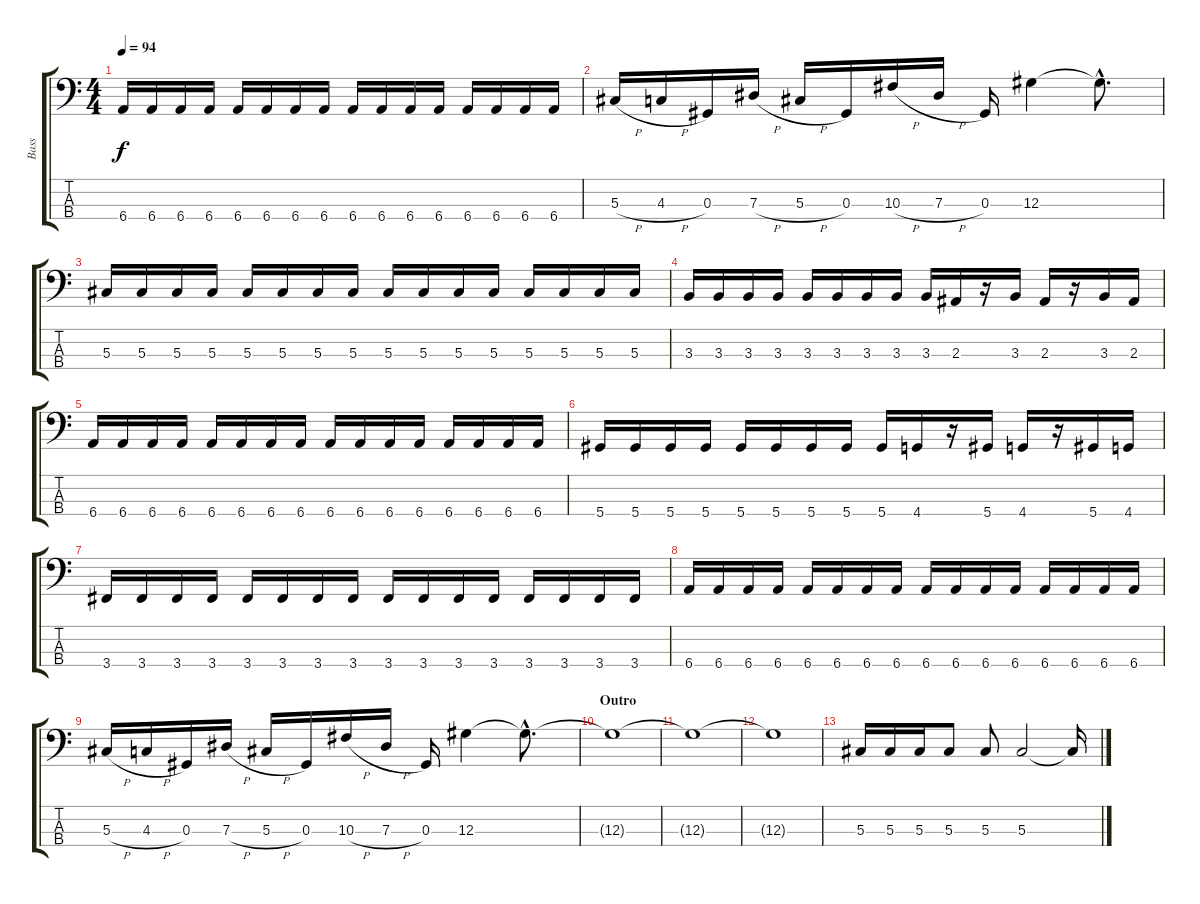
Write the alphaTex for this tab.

\track ("Bass" "Bass") {instrument electricbassfinger}
\staff {score tabs}
\tuning (Gb2 Db2 Ab1 Eb1) {hide}
\ts (4 4)
\tempo 94
\clef f4
\ks c
6.4.16{dy f} 6.4.16 6.4.16 6.4.16 6.4.16 6.4.16 6.4.16 6.4.16 6.4.16 6.4.16 6.4.16 6.4.16 6.4.16 6.4.16 6.4.16 6.4.16 |
5.3{h}.16 4.3{h}.16 0.3.16 7.3{h}.16 5.3{h}.16 0.3.16 10.3{h}.16 7.3{h}.16 0.3.16 12.3.4 12.3{hac t}.8{d} |
5.3.16 5.3.16 5.3.16 5.3.16 5.3.16 5.3.16 5.3.16 5.3.16 5.3.16 5.3.16 5.3.16 5.3.16 5.3.16 5.3.16 5.3.16 5.3.16 |
3.3.16 3.3.16 3.3.16 3.3.16 3.3.16 3.3.16 3.3.16 3.3.16 3.3.16 2.3.16 r.16 3.3.16 2.3.16 r.16 3.3.16 2.3.16 |
6.4.16 6.4.16 6.4.16 6.4.16 6.4.16 6.4.16 6.4.16 6.4.16 6.4.16 6.4.16 6.4.16 6.4.16 6.4.16 6.4.16 6.4.16 6.4.16 |
5.4.16 5.4.16 5.4.16 5.4.16 5.4.16 5.4.16 5.4.16 5.4.16 5.4.16 4.4.16 r.16 5.4.16 4.4.16 r.16 5.4.16 4.4.16 |
3.4.16 3.4.16 3.4.16 3.4.16 3.4.16 3.4.16 3.4.16 3.4.16 3.4.16 3.4.16 3.4.16 3.4.16 3.4.16 3.4.16 3.4.16 3.4.16 |
6.4.16 6.4.16 6.4.16 6.4.16 6.4.16 6.4.16 6.4.16 6.4.16 6.4.16 6.4.16 6.4.16 6.4.16 6.4.16 6.4.16 6.4.16 6.4.16 |
5.3{h}.16 4.3{h}.16 0.3.16 7.3{h}.16 5.3{h}.16 0.3.16 10.3{h}.16 7.3{h}.16 0.3.16 12.3.4 12.3{hac t}.8{d} |
\section ("" "Outro")
12.3{t}.1 |
12.3{t}.1 |
12.3{t}.1 |
5.3.16 5.3.16 5.3.16 5.3.8 5.3.8 5.3.2 5.3{t}.16
